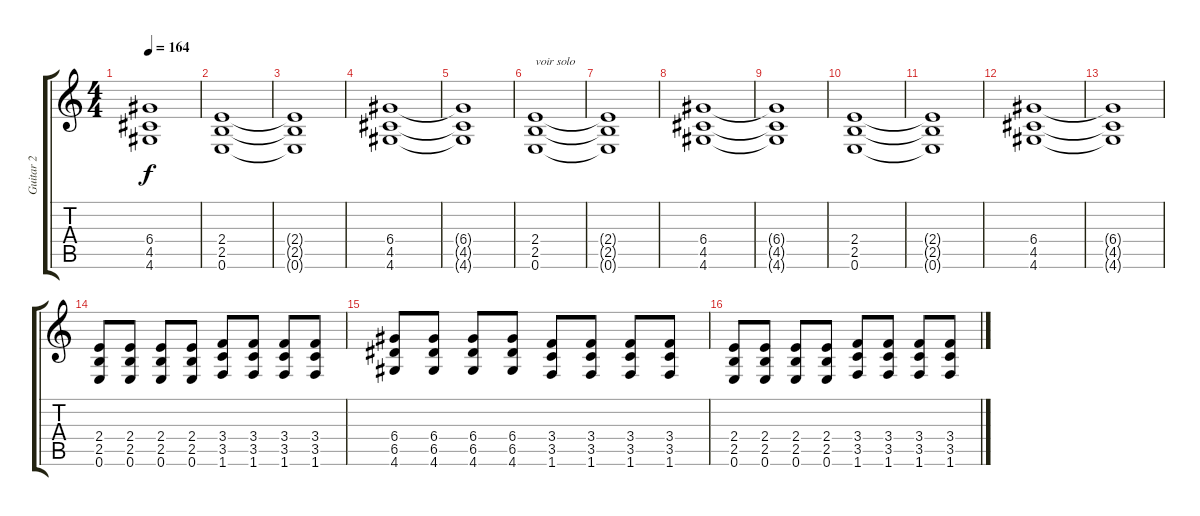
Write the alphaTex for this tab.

\track ("Guitar 2" "Guitar 2") {instrument distortionguitar}
\staff {score tabs}
\tuning (E4 B3 G3 D3 A2 E2) {hide}
\ts (4 4)
\tempo 164
\clef g2
\ks c
(6.4{t} 4.5{t} 4.6{t}).1{dy f} |
(2.4 2.5 0.6).1 |
(2.4{t} 2.5{t} 0.6{t}).1 |
(6.4 4.5 4.6).1 |
(6.4{t} 4.5{t} 4.6{t}).1 |
(2.4 2.5 0.6).1{txt "voir solo"} |
(2.4{t} 2.5{t} 0.6{t}).1 |
(6.4 4.5 4.6).1 |
(6.4{t} 4.5{t} 4.6{t}).1 |
(2.4 2.5 0.6).1 |
(2.4{t} 2.5{t} 0.6{t}).1 |
(6.4 4.5 4.6).1 |
(6.4{t} 4.5{t} 4.6{t}).1 |
(2.4 2.5 0.6).8 (2.4 2.5 0.6).8 (2.4 2.5 0.6).8 (2.4 2.5 0.6).8 (3.4 3.5 1.6).8 (3.4 3.5 1.6).8 (3.4 3.5 1.6).8 (3.4 3.5 1.6).8 |
(6.4 6.5 4.6).8 (6.4 6.5 4.6).8 (6.4 6.5 4.6).8 (6.4 6.5 4.6).8 (3.4 3.5 1.6).8 (3.4 3.5 1.6).8 (3.4 3.5 1.6).8 (3.4 3.5 1.6).8 |
(2.4 2.5 0.6).8 (2.4 2.5 0.6).8 (2.4 2.5 0.6).8 (2.4 2.5 0.6).8 (3.4 3.5 1.6).8 (3.4 3.5 1.6).8 (3.4 3.5 1.6).8 (3.4 3.5 1.6).8
